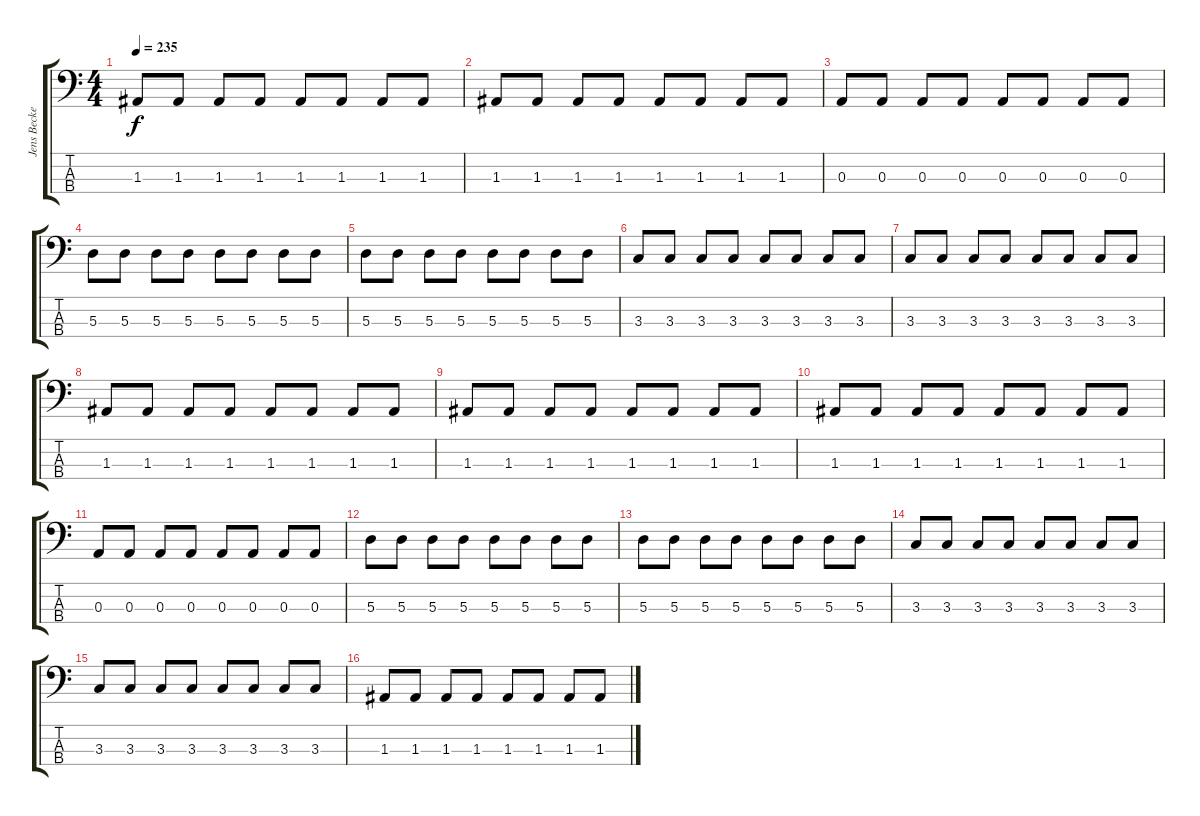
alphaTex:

\track ("Jens Becker" "Jens Becke") {instrument electricbasspick}
\staff {score tabs}
\tuning (G2 D2 A1 E1) {hide}
\ts (4 4)
\tempo 235
\clef f4
\ks c
1.3.8{dy f} 1.3.8 1.3.8 1.3.8 1.3.8 1.3.8 1.3.8 1.3.8 |
1.3.8 1.3.8 1.3.8 1.3.8 1.3.8 1.3.8 1.3.8 1.3.8 |
0.3.8 0.3.8 0.3.8 0.3.8 0.3.8 0.3.8 0.3.8 0.3.8 |
5.3.8 5.3.8 5.3.8 5.3.8 5.3.8 5.3.8 5.3.8 5.3.8 |
5.3.8 5.3.8 5.3.8 5.3.8 5.3.8 5.3.8 5.3.8 5.3.8 |
3.3.8 3.3.8 3.3.8 3.3.8 3.3.8 3.3.8 3.3.8 3.3.8 |
3.3.8 3.3.8 3.3.8 3.3.8 3.3.8 3.3.8 3.3.8 3.3.8 |
1.3.8 1.3.8 1.3.8 1.3.8 1.3.8 1.3.8 1.3.8 1.3.8 |
1.3.8 1.3.8 1.3.8 1.3.8 1.3.8 1.3.8 1.3.8 1.3.8 |
1.3.8 1.3.8 1.3.8 1.3.8 1.3.8 1.3.8 1.3.8 1.3.8 |
0.3.8 0.3.8 0.3.8 0.3.8 0.3.8 0.3.8 0.3.8 0.3.8 |
5.3.8 5.3.8 5.3.8 5.3.8 5.3.8 5.3.8 5.3.8 5.3.8 |
5.3.8 5.3.8 5.3.8 5.3.8 5.3.8 5.3.8 5.3.8 5.3.8 |
3.3.8 3.3.8 3.3.8 3.3.8 3.3.8 3.3.8 3.3.8 3.3.8 |
3.3.8 3.3.8 3.3.8 3.3.8 3.3.8 3.3.8 3.3.8 3.3.8 |
1.3.8 1.3.8 1.3.8 1.3.8 1.3.8 1.3.8 1.3.8 1.3.8
